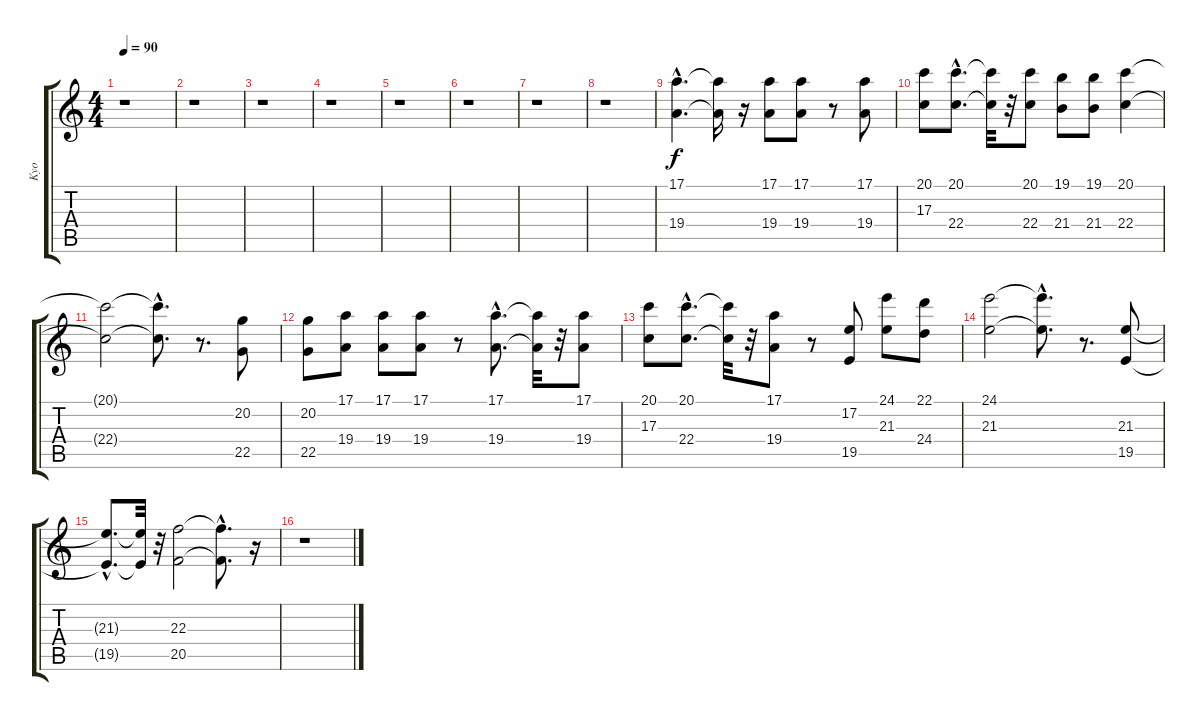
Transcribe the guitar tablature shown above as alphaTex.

\track ("Kyo" "Kyo") {instrument clarinet}
\staff {score tabs}
\tuning (E4 B3 G3 D3 A2 E2) {hide}
\ts (4 4)
\tempo 90
\clef g2
\ks c
r.1{dy f} |
r.1 |
r.1 |
r.1 |
r.1 |
r.1 |
r.1 |
r.1 |
(17.1{hac} 19.4{hac}).4{d} (17.1{t} 19.4{t}).16 r.16 (17.1 19.4).8 (17.1 19.4).8 r.8 (17.1 19.4).8 |
(20.1 17.3).8 (20.1{hac} 22.4{hac}).8{d} (20.1{t} 22.4{t}).32 r.32 (20.1 22.4).8 (19.1 21.4).8 (19.1 21.4).8 (20.1 22.4).4 |
(20.1{t} 22.4{t}).2 (20.1{hac t} 22.4{hac t}).8{d} r.8{d} (20.2 22.5).8 |
(20.2 22.5).8 (17.1 19.4).8 (17.1 19.4).8 (17.1 19.4).8 r.8 (17.1{hac} 19.4{hac}).8{d} (17.1{t} 19.4{t}).32 r.32 (17.1 19.4).8 |
(20.1 17.3).8 (20.1{hac} 22.4{hac}).8{d} (20.1{t} 22.4{t}).32 r.32 (17.1 19.4).8 r.8 (17.2 19.5).8 (24.1 21.3).8 (22.1 24.4).8 |
(24.1 21.3).2 (24.1{hac t} 21.3{hac t}).8{d} r.8{d} (21.3 19.5).8 |
(21.3{hac t} 19.5{hac t}).8{d} (21.3{t} 19.5{t}).32 r.32 (22.3 20.5).2 (22.3{hac t} 20.5{hac t}).8{d} r.16 |
r.1
